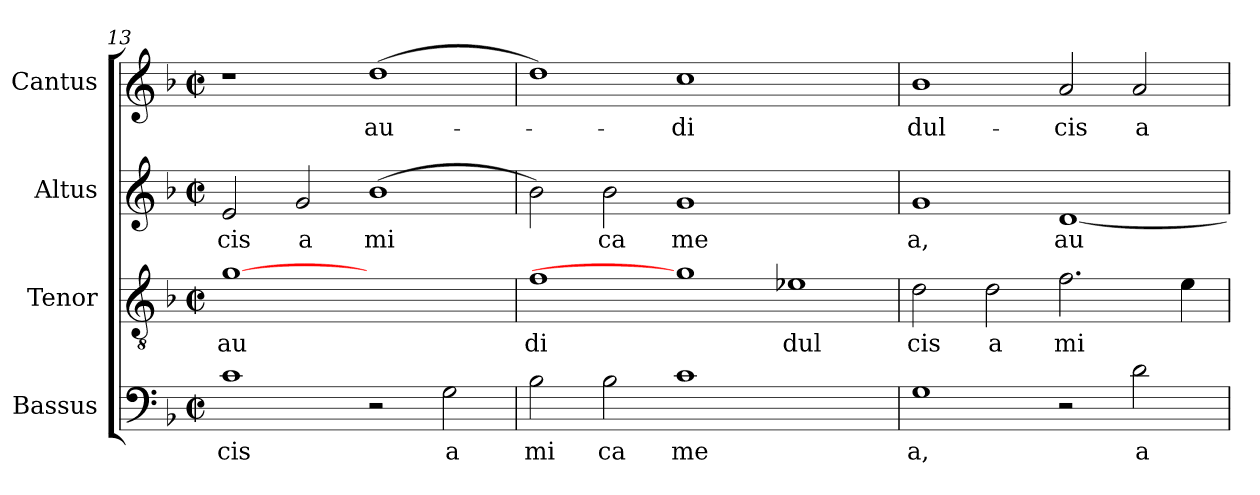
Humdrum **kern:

**kern	**text	**kern	**text	**kern	**text	**kern	**text
*part4	*part4	*part3	*part3	*part2	*part2	*part1	*part1
*staff4	*staff4	*staff3	*staff3	*staff2	*staff2	*staff1	*staff1
*I"Bassus	*	*I"Tenor	*	*I"Altus	*	*I"Cantus	*
!!LO:LB:g=z
*clefF4	*	*clefGv2	*	*clefG2	*	*clefG2	*
*k[b-]	*	*k[b-]	*	*k[b-]	*	*k[b-]	*
*F:	*	*F:	*	*F:	*	*F:	*
*M2/2	*	*M2/2	*	*M2/2	*	*M2/2	*
*met(c|)	*	*met(c|)	*	*met(c|)	*	*met(c|)	*
=13	=13	=13	=13	=13	=13	=13	=13
!	!LO:LY:b:cj	!	!LO:LY:b:cj	!	!LO:LY:b:cj	!	!
1c	-cis	[1g	au	2e/	cis	1r	.
!	!	!	!	!	!LO:LY:b:cj	!	!
.	.	.	.	2g/	a	.	.
!	!	!	!	!	!LO:LY:b:cj	!	!LO:LY:b:cj
2r	.	1ryy	.	(>1b-	mi	(>1dd	au-
!	!LO:LY:b:cj	!	!	!	!	!	!
2G\	a	.	.	.	.	.	.
=14	=14	=14	=14	=14	=14	=14	=14
!	!LO:LY:b:cj	!	!LO:LY:b:cj	!	!	!	!
2B-\	mi	1f	di	2b-\)	.	1dd)	.
!	!LO:LY:b:cj	!	!	!	!LO:LY:b:cj	!	!
2B-\	ca	.	.	2b-\	ca	.	.
!	!LO:LY:b:cj	!	!	!	!LO:LY:b:cj	!	!LO:LY:b:cj
1c	me	1g]	.	1g	me	1cc	-di
!	!	!	!LO:LY:b:cj	!	!	!	!
1ryy	.	1e-X	dul	1ryy	.	1ryy	.
=15	=15	=15	=15	=15	=15	=15	=15
!	!LO:LY:b:cj	!	!LO:LY:b:cj	!	!LO:LY:b:cj	!	!LO:LY:b:cj
1G	a,	2d\	cis	1g	a,	1b-	dul-
!	!	!	!LO:LY:b:cj	!	!	!	!
.	.	2d\	a	.	.	.	.
!	!	!	!LO:LY:b	!	!LO:LY:b:cj	!	!LO:LY:b:cj
2r	.	2.f\	mi	[<1d	au	2a/	-cis
!	!LO:LY:b:cj	!	!	!	!	!	!LO:LY:b:cj
2d\	a	.	.	.	.	2a/	a-
.	.	4e\	.	.	.	.	.
=	=	=	=	=	=	=	=
*-	*-	*-	*-	*-	*-	*-	*-
